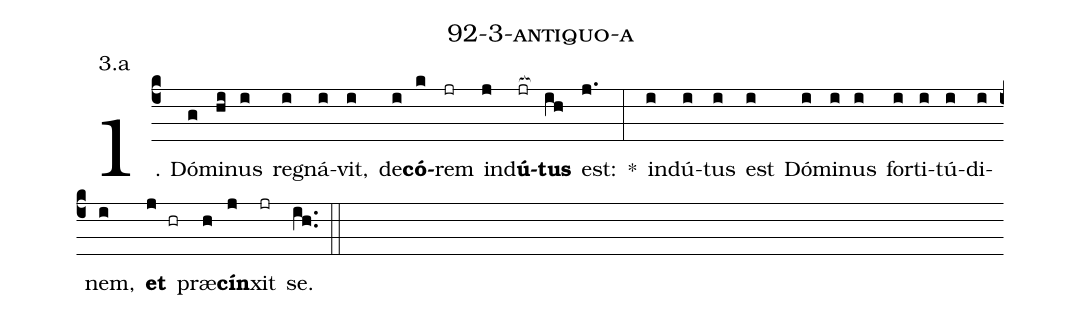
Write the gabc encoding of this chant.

name: 92-3-antiquo-a;
annotation: 3.a;
%%
(c4)1. Dó(g)mi(hi)nus(i) re(i)gná(i)vit,(i) de(i)<b>có</b>(k)rem(jr) ind(j)<b>ú</b>(jr[ocb:1{])<b>tus</b>(ih[ocb:0}]) est:(j.) *(:) ind(i)ú(i)tus(i) est(i) Dó(i)mi(i)nus(i) for(i)ti(i)tú(i)di(i)nem,(i) <b>et</b>(j hr) præ(h)<b>cín</b>(j)xit(jr) se.(ih..) (::)
